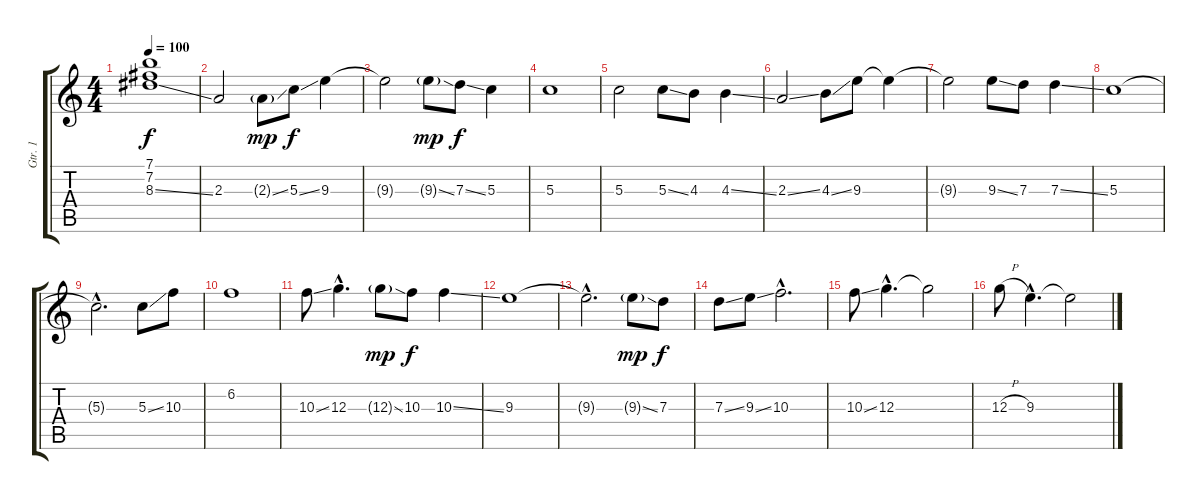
\track ("Gtr. 1" "Gtr. 1") {instrument distortionguitar}
\staff {score tabs}
\tuning (E4 B3 G3 D3 A2 E2) {hide}
\ts (4 4)
\tempo 100
\clef g2
\ks c
(7.1 7.2 8.3{ss}).1{dy f} |
2.3.2 2.3{ss g}.8{dy mp} 5.3{ss}.8{dy f} 9.3.4 |
9.3{t}.2 9.3{ss g}.8{dy mp} 7.3{ss}.8{dy f} 5.3.4 |
5.3.1 |
5.3.2 5.3{ss}.8 4.3.8 4.3{ss}.4 |
2.3{ss}.2 4.3{ss}.8 9.3.8 9.3{t}.4 |
9.3{t}.2 9.3{ss}.8 7.3.8 7.3{ss}.4 |
5.3.1 |
5.3{hac t}.2{d} 5.3{ss}.8 10.3.8 |
6.2.1 |
10.3{ss}.8 12.3{hac}.4{d} 12.3{ss g}.8{dy mp} 10.3.8{dy f} 10.3{ss}.4 |
9.3.1 |
9.3{hac t}.2{d} 9.3{ss g}.8{dy mp} 7.3.8{dy f} |
7.3{ss}.8 9.3{ss}.8 10.3{hac}.2{d} |
10.3{ss}.8 12.3{hac}.4{d} 12.3{t}.2 |
12.3{h}.8 9.3{hac}.4{d} 9.3{t}.2
